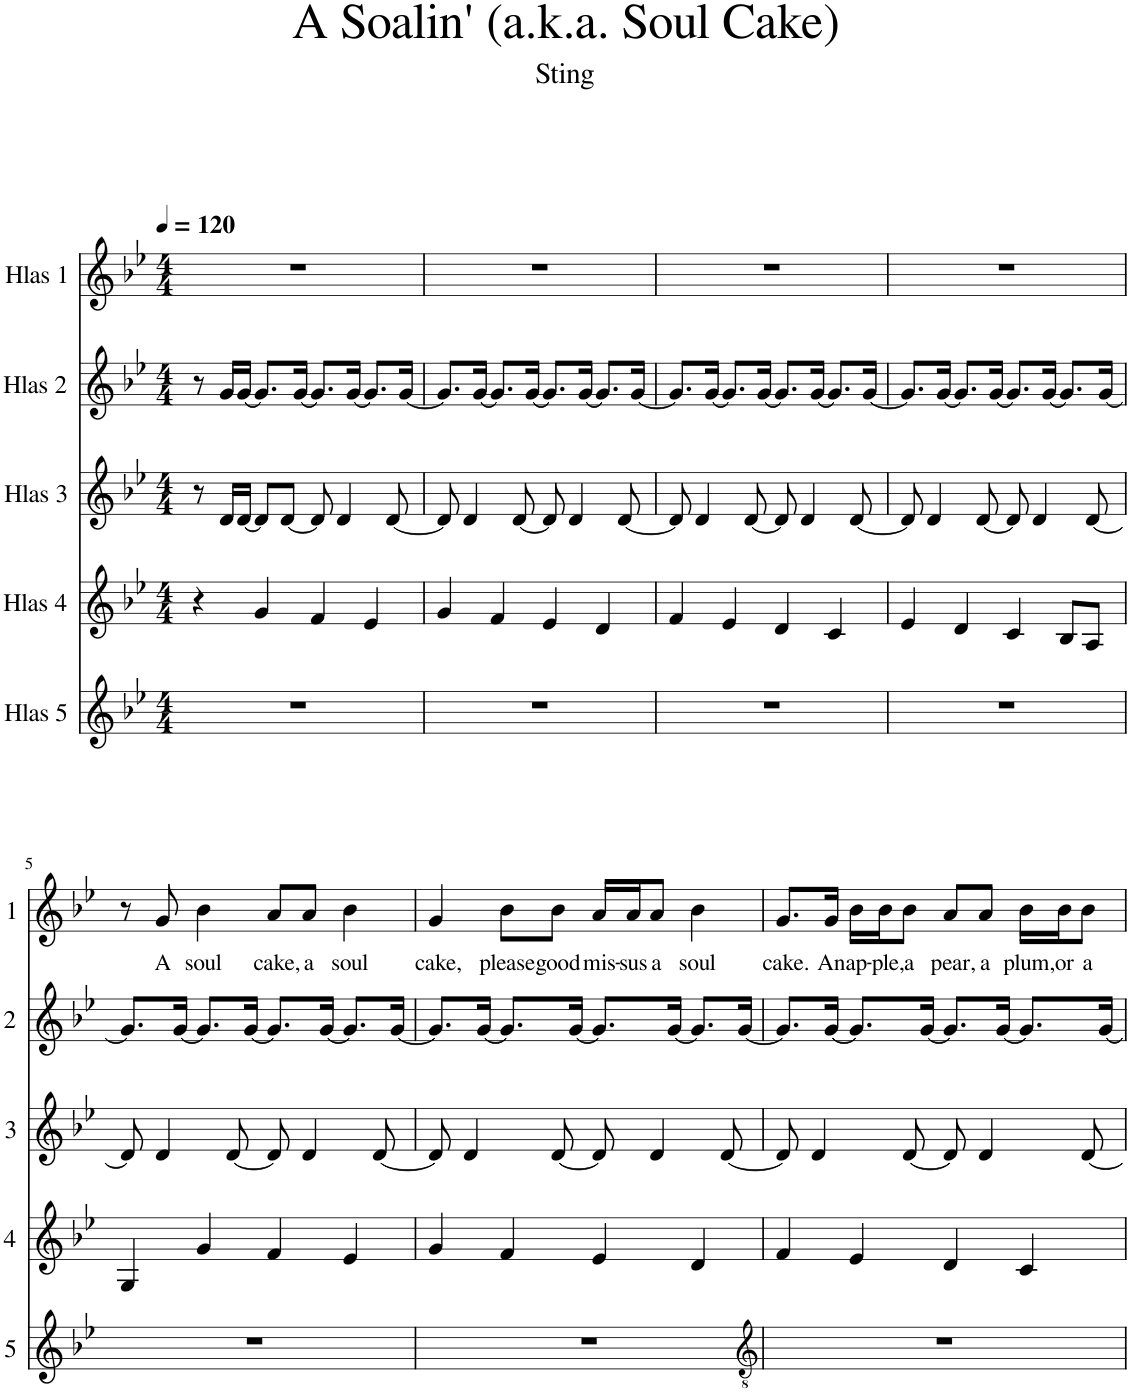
**kern	**kern	**kern	**kern	**kern	**text
*part5	*part4	*part3	*part2	*part1	*part1
*staff5	*staff4	*staff3	*staff2	*staff1	*staff1
*I"Hlas 5	*I"Hlas 4	*I"Hlas 3	*I"Hlas 2	*I"Hlas 1	*
*clefG2	*clefG2	*clefG2	*clefG2	*clefG2	*
*Trd-7c-12	*	*	*	*	*
*k[b-e-]	*k[b-e-]	*k[b-e-]	*k[b-e-]	*k[b-e-]	*
*M4/4	*M4/4	*M4/4	*M4/4	*M4/4	*
*MM120	*MM120	*MM120	*MM120	*MM120	*
=1	=1	=1	=1	=1	=1
1r	4r	8r	8r	1r	.
.	.	16d/LL	16g/LL	.	.
.	.	[16d/JJ	[16g/JJ	.	.
.	4g/	8d/L]	8.g/L]	.	.
.	.	[8d/J	.	.	.
.	.	.	[16g/Jk	.	.
.	4f/	8d/]	8.g/L]	.	.
.	.	4d/	.	.	.
.	.	.	[16g/Jk	.	.
.	4e-/	.	8.g/L]	.	.
.	.	[8d/	.	.	.
.	.	.	[16g/Jk	.	.
=2	=2	=2	=2	=2	=2
1r	4g/	8d/]	8.g/L]	1r	.
.	.	4d/	.	.	.
.	.	.	[16g/Jk	.	.
.	4f/	.	8.g/L]	.	.
.	.	[8d/	.	.	.
.	.	.	[16g/Jk	.	.
.	4e-/	8d/]	8.g/L]	.	.
.	.	4d/	.	.	.
.	.	.	[16g/Jk	.	.
.	4d/	.	8.g/L]	.	.
.	.	[8d/	.	.	.
.	.	.	[16g/Jk	.	.
=3	=3	=3	=3	=3	=3
1r	4f/	8d/]	8.g/L]	1r	.
.	.	4d/	.	.	.
.	.	.	[16g/Jk	.	.
.	4e-/	.	8.g/L]	.	.
.	.	[8d/	.	.	.
.	.	.	[16g/Jk	.	.
.	4d/	8d/]	8.g/L]	.	.
.	.	4d/	.	.	.
.	.	.	[16g/Jk	.	.
.	4c/	.	8.g/L]	.	.
.	.	[8d/	.	.	.
.	.	.	[16g/Jk	.	.
=4	=4	=4	=4	=4	=4
1r	4e-/	8d/]	8.g/L]	1r	.
.	.	4d/	.	.	.
.	.	.	[16g/Jk	.	.
.	4d/	.	8.g/L]	.	.
.	.	[8d/	.	.	.
.	.	.	[16g/Jk	.	.
.	4c/	8d/]	8.g/L]	.	.
.	.	4d/	.	.	.
.	.	.	[16g/Jk	.	.
.	8B-/L	.	8.g/L]	.	.
.	8A/J	[8d/	.	.	.
.	.	.	[16g/Jk	.	.
!!LO:LB:g=z
=5	=5	=5	=5	=5	=5
1r	4G/	8d/]	8.g/L]	8r	.
!	!	!	!	!	!LO:LY:b
.	.	4d/	.	8g/	A
.	.	.	[16g/Jk	.	.
!	!	!	!	!	!LO:LY:b
.	4g/	.	8.g/L]	4b-\	soul
.	.	[8d/	.	.	.
.	.	.	[16g/Jk	.	.
!	!	!	!	!	!LO:LY:b
.	4f/	8d/]	8.g/L]	8a/L	cake,
!	!	!	!	!	!LO:LY:b
.	.	4d/	.	8a/J	a
.	.	.	[16g/Jk	.	.
!	!	!	!	!	!LO:LY:b
.	4e-/	.	8.g/L]	4b-\	soul
.	.	[8d/	.	.	.
.	.	.	[16g/Jk	.	.
=6	=6	=6	=6	=6	=6
!	!	!	!	!	!LO:LY:b
1r	4g/	8d/]	8.g/L]	4g/	cake,
.	.	4d/	.	.	.
.	.	.	[16g/Jk	.	.
!	!	!	!	!	!LO:LY:b
.	4f/	.	8.g/L]	8b-\L	please
!	!	!	!	!	!LO:LY:b
.	.	[8d/	.	8b-\J	good
.	.	.	[16g/Jk	.	.
!	!	!	!	!	!LO:LY:b
.	4e-/	8d/]	8.g/L]	16a/LL	mis-
!	!	!	!	!	!LO:LY:b
.	.	.	.	16a/J	-sus
!	!	!	!	!	!LO:LY:b
.	.	4d/	.	8a/J	a
.	.	.	[16g/Jk	.	.
!	!	!	!	!	!LO:LY:b
.	4d/	.	8.g/L]	4b-\	soul
.	.	[8d/	.	.	.
.	.	.	[16g/Jk	.	.
=7	=7	=7	=7	=7	=7
*clefGv2	*	*	*	*	*
!	!	!	!	!	!LO:LY:b
1r	4f/	8d/]	8.g/L]	8.g/L	cake.
.	.	4d/	.	.	.
!	!	!	!	!	!LO:LY:b
.	.	.	[16g/Jk	16g/Jk	An
!	!	!	!	!	!LO:LY:b
.	4e-/	.	8.g/L]	16b-\LL	ap-
!	!	!	!	!	!LO:LY:b
.	.	.	.	16b-\J	-ple,
!	!	!	!	!	!LO:LY:b
.	.	[8d/	.	8b-\J	a
.	.	.	[16g/Jk	.	.
!	!	!	!	!	!LO:LY:b
.	4d/	8d/]	8.g/L]	8a/L	pear,
!	!	!	!	!	!LO:LY:b
.	.	4d/	.	8a/J	a
.	.	.	[16g/Jk	.	.
!	!	!	!	!	!LO:LY:b
.	4c/	.	8.g/L]	16b-\LL	plum,
!	!	!	!	!	!LO:LY:b
.	.	.	.	16b-\J	or
!	!	!	!	!	!LO:LY:b
.	.	[8d/	.	8b-\J	a
.	.	.	[16g/Jk	.	.
=	=	=	=	=	=
*-	*-	*-	*-	*-	*-
